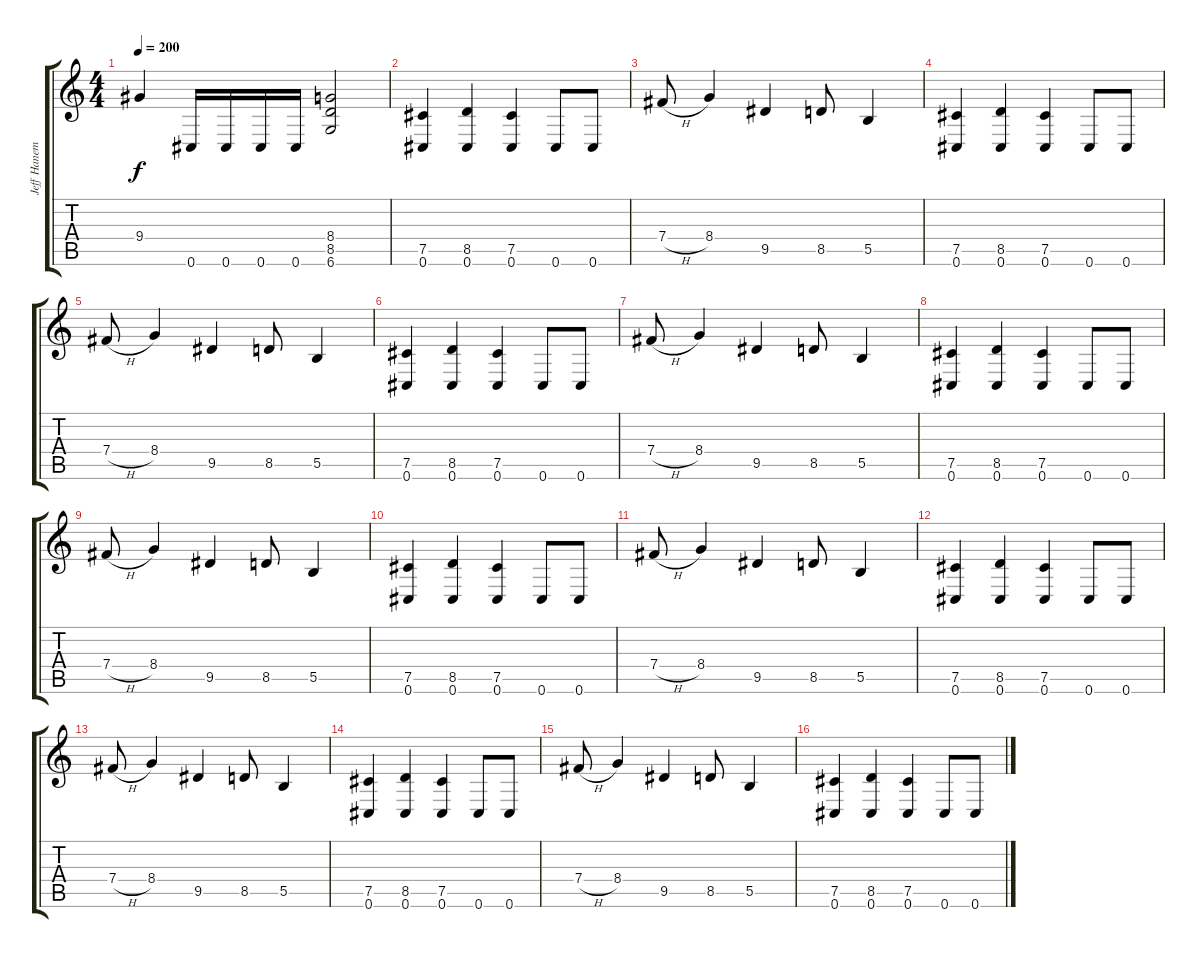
\track ("Jeff Hanemann" "Jeff Hanem") {instrument distortionguitar}
\staff {score tabs}
\tuning (Db4 Ab3 E3 B2 Gb2 Db2) {hide}
\ts (4 4)
\tempo 200
\clef g2
\ks c
9.4.4{dy f} 0.6.16 0.6.16 0.6.16 0.6.16 (8.4 8.5 6.6).2 |
(7.5 0.6).4 (8.5 0.6).4 (7.5 0.6).4 0.6.8 0.6.8 |
7.4{h}.8 8.4.4 9.5.4 8.5.8 5.5.4 |
(7.5 0.6).4 (8.5 0.6).4 (7.5 0.6).4 0.6.8 0.6.8 |
7.4{h}.8 8.4.4 9.5.4 8.5.8 5.5.4 |
(7.5 0.6).4 (8.5 0.6).4 (7.5 0.6).4 0.6.8 0.6.8 |
7.4{h}.8 8.4.4 9.5.4 8.5.8 5.5.4 |
(7.5 0.6).4 (8.5 0.6).4 (7.5 0.6).4 0.6.8 0.6.8 |
7.4{h}.8 8.4.4 9.5.4 8.5.8 5.5.4 |
(7.5 0.6).4 (8.5 0.6).4 (7.5 0.6).4 0.6.8 0.6.8 |
7.4{h}.8 8.4.4 9.5.4 8.5.8 5.5.4 |
(7.5 0.6).4 (8.5 0.6).4 (7.5 0.6).4 0.6.8 0.6.8 |
7.4{h}.8 8.4.4 9.5.4 8.5.8 5.5.4 |
(7.5 0.6).4 (8.5 0.6).4 (7.5 0.6).4 0.6.8 0.6.8 |
7.4{h}.8 8.4.4 9.5.4 8.5.8 5.5.4 |
(7.5 0.6).4 (8.5 0.6).4 (7.5 0.6).4 0.6.8 0.6.8
